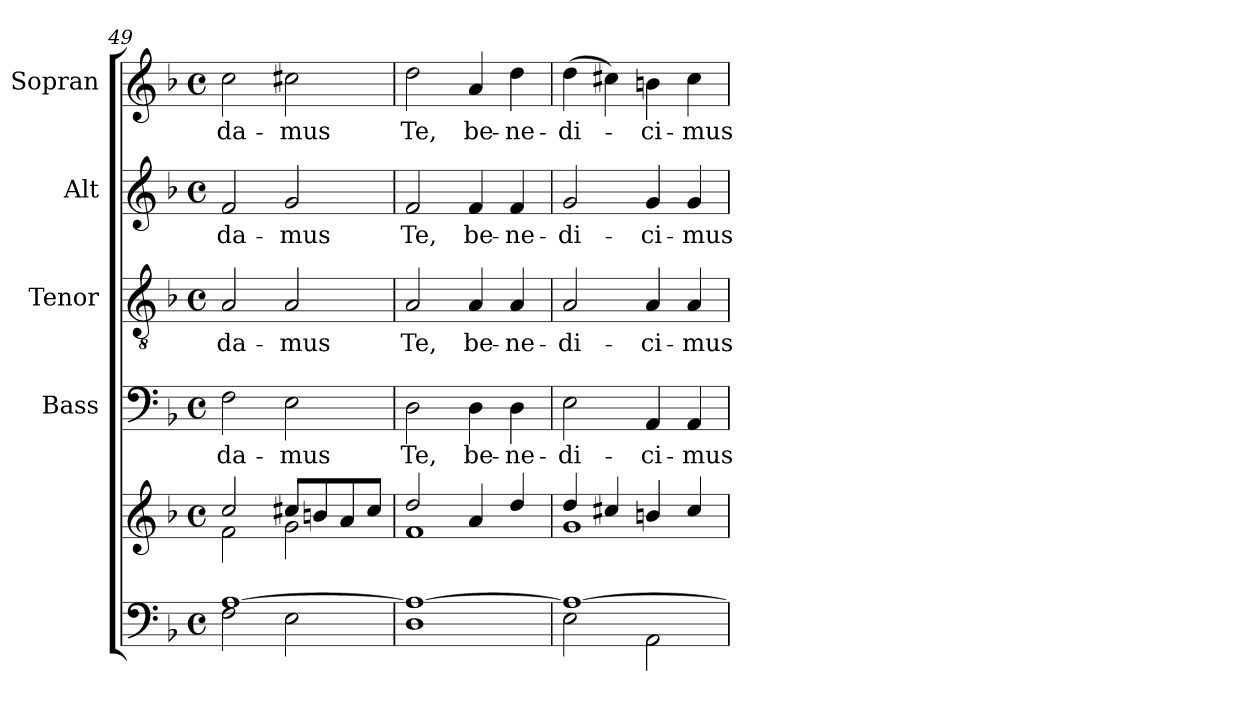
**kern	**kern	**kern	**text	**kern	**text	**kern	**text	**kern	**text
*part5	*part5	*part4	*part4	*part3	*part3	*part2	*part2	*part1	*part1
*staff6	*staff5	*staff4	*staff4	*staff3	*staff3	*staff2	*staff2	*staff1	*staff1
*	*	*I"Bass	*	*I"Tenor	*	*I"Alt	*	*I"Sopran	*
*	*	*I'B.	*	*I'T.	*	*I'A.	*	*I'S.	*
!!LO:LB:g=z
*clefF4	*clefG2	*clefF4	*	*clefGv2	*	*clefG2	*	*clefG2	*
*k[b-]	*k[b-]	*k[b-]	*	*k[b-]	*	*k[b-]	*	*k[b-]	*
*F:	*F:	*F:	*	*F:	*	*F:	*	*F:	*
*M4/4	*M4/4	*M4/4	*	*M4/4	*	*M4/4	*	*M4/4	*
*met(c)	*met(c)	*met(c)	*	*met(c)	*	*met(c)	*	*met(c)	*
=49	=49	=49	=49	=49	=49	=49	=49	=49	=49
*^	*^	*	*	*	*	*	*	*	*
!	!	!	!	!	!LO:LY:b	!	!LO:LY:b	!	!LO:LY:b	!	!LO:LY:b
[>1A	2F\	2cc/	2f\	2F\	-da-	2A/	-da-	2f/	-da-	2cc\	-da-
!	!	!	!	!	!LO:LY:b	!	!LO:LY:b	!	!LO:LY:b	!	!LO:LY:b
.	2E\	8cc#X/L	2g\	2E\	-mus	2A/	-mus	2g/	-mus	2cc#X\	-mus
.	.	8bn/	.	.	.	.	.	.	.	.	.
.	.	8a/	.	.	.	.	.	.	.	.	.
.	.	8cc#/J	.	.	.	.	.	.	.	.	.
=50	=50	=50	=50	=50	=50	=50	=50	=50	=50	=50	=50
!	!	!	!	!	!LO:LY:b	!	!LO:LY:b	!	!LO:LY:b	!	!LO:LY:b
1A_	1D	2dd/	1f	2D\	Te,	2A/	Te,	2f/	Te,	2dd\	Te,
!	!	!	!	!	!LO:LY:b	!	!LO:LY:b	!	!LO:LY:b	!	!LO:LY:b
.	.	4a/	.	4D\	be-	4A/	be-	4f/	be-	4a/	be-
!	!	!	!	!	!LO:LY:b	!	!LO:LY:b	!	!LO:LY:b	!	!LO:LY:b
.	.	4dd/	.	4D\	-ne-	4A/	-ne-	4f/	-ne-	4dd\	-ne-
=51	=51	=51	=51	=51	=51	=51	=51	=51	=51	=51	=51
!	!	!	!	!	!LO:LY:b	!	!LO:LY:b	!	!LO:LY:b	!	!LO:LY:b
1A_	2E\	4dd/	1g	2E\	-di-	2A/	-di-	2g/	-di-	(>4dd\	-di-
.	.	4cc#X/	.	.	.	.	.	.	.	4cc#X\)	.
!	!	!	!	!	!LO:LY:b	!	!LO:LY:b	!	!LO:LY:b	!	!LO:LY:b
.	2AA\	4bn/	.	4AA/	-ci-	4A/	-ci-	4g/	-ci-	4bn\	-ci-
!	!	!	!	!	!LO:LY:b	!	!LO:LY:b	!	!LO:LY:b	!	!LO:LY:b
.	.	4cc#/	.	4AA/	-mus	4A/	-mus	4g/	-mus	4cc#\	-mus
*v	*v	*	*	*	*	*	*	*	*	*	*
*	*v	*v	*	*	*	*	*	*	*	*
=	=	=	=	=	=	=	=	=	=
*-	*-	*-	*-	*-	*-	*-	*-	*-	*-
